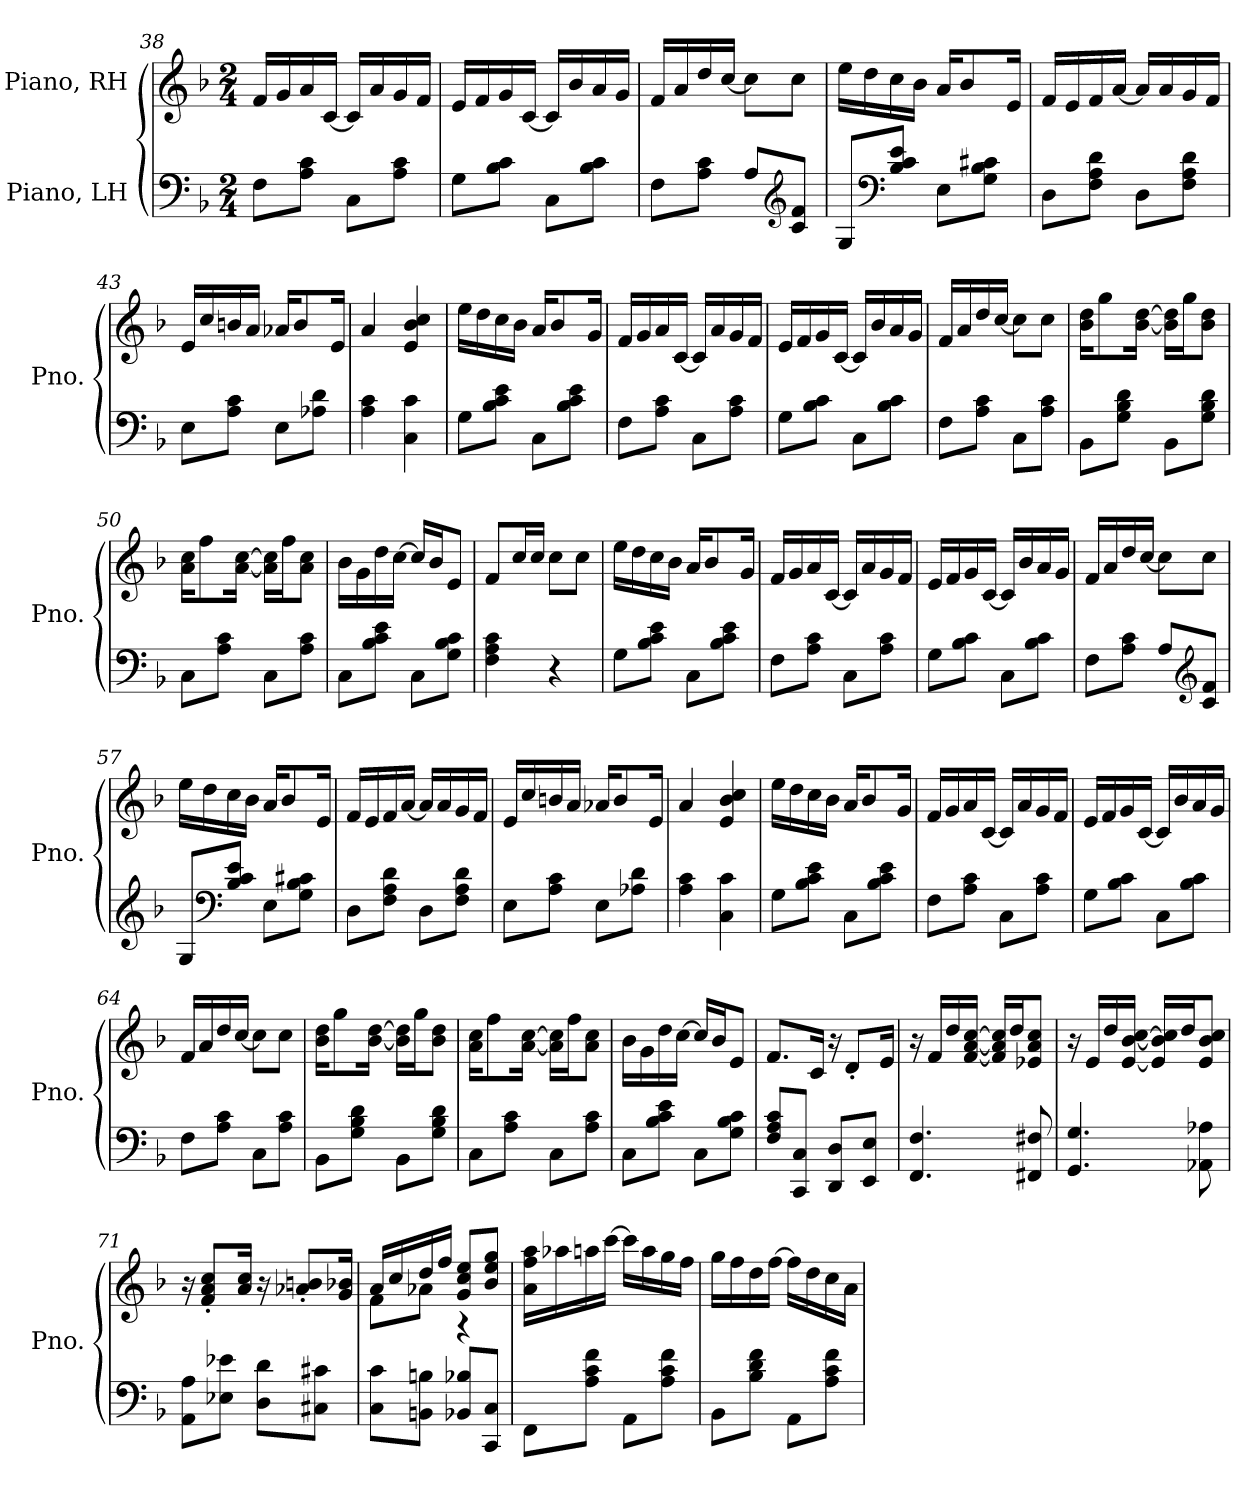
**kern	**kern
*part2	*part1
*staff2	*staff1
*I"Piano, LH	*I"Piano, RH
*I'Pno.	*I'Pno.
!!LO:LB:g=z
*clefF4	*clefG2
*k[b-]	*k[b-]
*M2/4	*M2/4
=38	=38
8F\L	16f/LL
.	16g/
8A\ 8c\J	16a/
.	[16c/JJ
8C\L	16c/LL]
.	16a/
8A\ 8c\J	16g/
.	16f/JJ
=39	=39
8G\L	16e/LL
.	16f/
8B-\ 8c\J	16g/
.	[16c/JJ
8C\L	16c/LL]
.	16b-/
8B-\ 8c\J	16a/
.	16g/JJ
=40	=40
8F\L	16f/LL
.	16a/
8A\ 8c\J	16dd/
.	[16cc/JJ
8A/L	8cc\L]
*clefG2	*
8c/ 8f/J	8cc\J
=41	=41
8G/L	16ee\LL
.	16dd\
*clefF4	*
8B-/ 8c/ 8e/J	16cc\
.	16b-\JJ
8E\L	16a/KL
.	8b-/
8G\ 8B-\ 8c#X\J	.
.	16e/Jk
!!LO:LB:g=z
=42	=42
8D\L	16f/LL
.	16e/
8F\ 8A\ 8d\J	16f/
.	[16a/JJ
8D\L	16a/LL]
.	16a/
8F\ 8A\ 8d\J	16g/
.	16f/JJ
=43	=43
8E\L	16e/LL
.	16cc/
8A\ 8c\J	16bn/
.	16a/JJ
8E\L	16a-X/KL
.	8b/
8A-X\ 8d\J	.
.	16e/Jk
=44	=44
4A\ 4c\	4a/
4C\ 4c\	4e/ 4b-/ 4cc/
=45	=45
8G\L	16ee\LL
.	16dd\
8B-\ 8c\ 8e\J	16cc\
.	16b-\JJ
8C\L	16a/KL
.	8b-/
8B-\ 8c\ 8e\J	.
.	16g/Jk
=46	=46
8F\L	16f/LL
.	16g/
8A\ 8c\J	16a/
.	[16c/JJ
8C\L	16c/LL]
.	16a/
8A\ 8c\J	16g/
.	16f/JJ
!!LO:LB:g=z
=47	=47
8G\L	16e/LL
.	16f/
8B-\ 8c\J	16g/
.	[16c/JJ
8C\L	16c/LL]
.	16b-/
8B-\ 8c\J	16a/
.	16g/JJ
=48	=48
8F\L	16f/LL
.	16a/
8A\ 8c\J	16dd/
.	[16cc/JJ
8C\L	8cc\L]
8A\ 8c\J	8cc\J
=49	=49
8BB-\L	16b-\ 16dd\KL
.	8gg\
8G\ 8B-\ 8d\J	.
.	[16b-\ [16dd\Jk
8BB-\L	16b-\] 16dd\]LL
.	16gg\J
8G\ 8B-\ 8d\J	8b-\ 8dd\J
=50	=50
8C\L	16a\ 16cc\KL
.	8ff\
8A\ 8c\J	.
.	[16a\ [16cc\Jk
8C\L	16a\] 16cc\]LL
.	16ff\J
8A\ 8c\J	8a\ 8cc\J
=51	=51
8C\L	16b-\LL
.	16g\
8B-\ 8c\ 8e\J	16dd\
.	[16cc\JJ
8C\L	16cc/LL]
.	16b-/J
8G\ 8B-\ 8c\J	8e/J
!!LO:PB:g=z
=52	=52
4F\ 4A\ 4c\	8f/L
.	16cc/L
.	16cc/JJ
4r	8cc\L
.	8cc\J
=53	=53
8G\L	16ee\LL
.	16dd\
8B-\ 8c\ 8e\J	16cc\
.	16b-\JJ
8C\L	16a/KL
.	8b-/
8B-\ 8c\ 8e\J	.
.	16g/Jk
=54	=54
8F\L	16f/LL
.	16g/
8A\ 8c\J	16a/
.	[16c/JJ
8C\L	16c/LL]
.	16a/
8A\ 8c\J	16g/
.	16f/JJ
=55	=55
8G\L	16e/LL
.	16f/
8B-\ 8c\J	16g/
.	[16c/JJ
8C\L	16c/LL]
.	16b-/
8B-\ 8c\J	16a/
.	16g/JJ
=56	=56
8F\L	16f/LL
.	16a/
8A\ 8c\J	16dd/
.	[16cc/JJ
8A/L	8cc\L]
*clefG2	*
8c/ 8f/J	8cc\J
!!LO:LB:g=z
=57	=57
8G/L	16ee\LL
.	16dd\
*clefF4	*
8B-/ 8c/ 8e/J	16cc\
.	16b-\JJ
8E\L	16a/KL
.	8b-/
8G\ 8B-\ 8c#X\J	.
.	16e/Jk
=58	=58
8D\L	16f/LL
.	16e/
8F\ 8A\ 8d\J	16f/
.	[16a/JJ
8D\L	16a/LL]
.	16a/
8F\ 8A\ 8d\J	16g/
.	16f/JJ
=59	=59
8E\L	16e/LL
.	16cc/
8A\ 8c\J	16bn/
.	16a/JJ
8E\L	16a-X/KL
.	8b/
8A-X\ 8d\J	.
.	16e/Jk
=60	=60
4A\ 4c\	4a/
4C\ 4c\	4e/ 4b-/ 4cc/
=61	=61
8G\L	16ee\LL
.	16dd\
8B-\ 8c\ 8e\J	16cc\
.	16b-\JJ
8C\L	16a/KL
.	8b-/
8B-\ 8c\ 8e\J	.
.	16g/Jk
!!LO:LB:g=z
=62	=62
8F\L	16f/LL
.	16g/
8A\ 8c\J	16a/
.	[16c/JJ
8C\L	16c/LL]
.	16a/
8A\ 8c\J	16g/
.	16f/JJ
=63	=63
8G\L	16e/LL
.	16f/
8B-\ 8c\J	16g/
.	[16c/JJ
8C\L	16c/LL]
.	16b-/
8B-\ 8c\J	16a/
.	16g/JJ
=64	=64
8F\L	16f/LL
.	16a/
8A\ 8c\J	16dd/
.	[16cc/JJ
8C\L	8cc\L]
8A\ 8c\J	8cc\J
=65	=65
8BB-\L	16b-\ 16dd\KL
.	8gg\
8G\ 8B-\ 8d\J	.
.	[16b-\ [16dd\Jk
8BB-\L	16b-\] 16dd\]LL
.	16gg\J
8G\ 8B-\ 8d\J	8b-\ 8dd\J
=66	=66
8C\L	16a\ 16cc\KL
.	8ff\
8A\ 8c\J	.
.	[16a\ [16cc\Jk
8C\L	16a\] 16cc\]LL
.	16ff\J
8A\ 8c\J	8a\ 8cc\J
!!LO:LB:g=z
=67	=67
8C\L	16b-\LL
.	16g\
8B-\ 8c\ 8e\J	16dd\
.	[16cc\JJ
8C\L	16cc/LL]
.	16b-/J
8G\ 8B-\ 8c\J	8e/J
=68	=68
8F/ 8A/ 8c/L	8.f/L
8CC/ 8C/J	.
.	16c/Jk
8DD/ 8D/L	16r
.	8d'/L
8EE/ 8E/J	.
.	16e/Jk
=69	=69
4.FF/ 4.F/	16r
.	16f/LL
.	16dd/
.	[16f/ [16a/ [16cc/JJ
.	16f/] 16a/] 16cc/]LL
.	16dd/J
8FF#X/ 8F#X/	8e-X/ 8a/ 8cc/J
=70	=70
4.GG/ 4.G/	16r
.	16e/LL
.	16dd/
.	[16e/ [16b-/ [16cc/JJ
.	16e/] 16b-/] 16cc/]LL
.	16dd/J
8AA-X\ 8A-X\	8e/ 8b-/ 8cc/J
=71	=71
8AA\ 8A\L	16r
.	8f/' 8a/' 8cc/'L
8E-X\ 8e-X\J	.
.	16a/ 16cc/Jk
8D\ 8d\L	16r
.	8a-X/' 8bn/'L
8C#X\ 8c#X\J	.
.	16g/ 16b-X/Jk
!!LO:LB:g=z
=72	=72
*	*^
8C\ 8c\L	16a/LL	8f\L
.	16cc/	.
8BBn\ 8Bn\J	16dd/	8a-X\J
.	16ff/JJ	.
8BB-X/ 8B-X/L	8g/ 8cc/ 8ee/L	4r
8CC/ 8C/J	8b-/ 8ee/ 8gg/J	.
*	*v	*v
=73	=73
8FF\L	16a\ 16ff\ 16aa\LL
.	16aa-X\
8A\ 8c\ 8f\J	16aan\
.	[16ccc\JJ
8AA\L	16ccc\LL]
.	16aa\
8A\ 8c\ 8f\J	16gg\
.	16ff\JJ
=74	=74
8BB-\L	16gg\LL
.	16ff\
8B-\ 8d\ 8f\J	16dd\
.	[16ff\JJ
8AA\L	16ff\LL]
.	16dd\
8A\ 8c\ 8f\J	16cc\
.	16a\JJ
=	=
*-	*-
